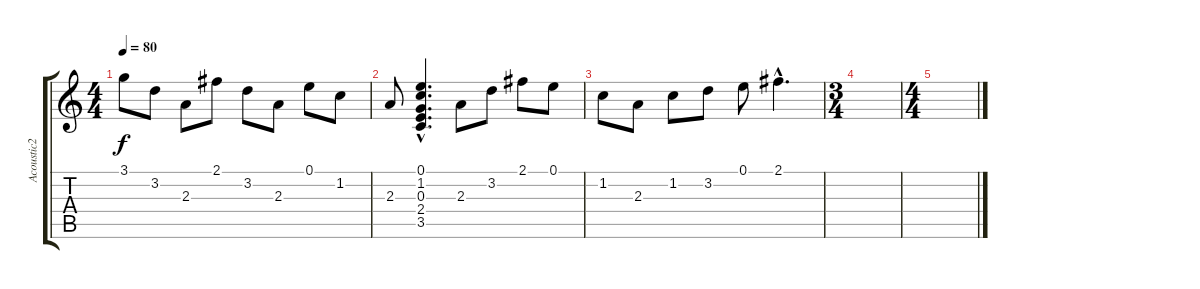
\track ("Acoustic2" "Acoustic2") {instrument acousticguitarsteel}
\staff {score tabs}
\tuning (E4 B3 G3 D3 A2 E2) {hide}
\ts (4 4)
\tempo 80
\clef g2
\ks c
3.1.8{dy f} 3.2.8 2.3.8 2.1.8 3.2.8 2.3.8 0.1.8 1.2.8 |
2.3.8 (0.1{hac} 1.2{hac} 0.3{hac} 2.4{hac} 3.5{hac}).4{d} 2.3.8 3.2.8 2.1.8 0.1.8 |
1.2.8 2.3.8 1.2.8 3.2.8 0.1.8 2.1{hac}.4{d} |
\ts (3 4)
|
\ts (4 4)
